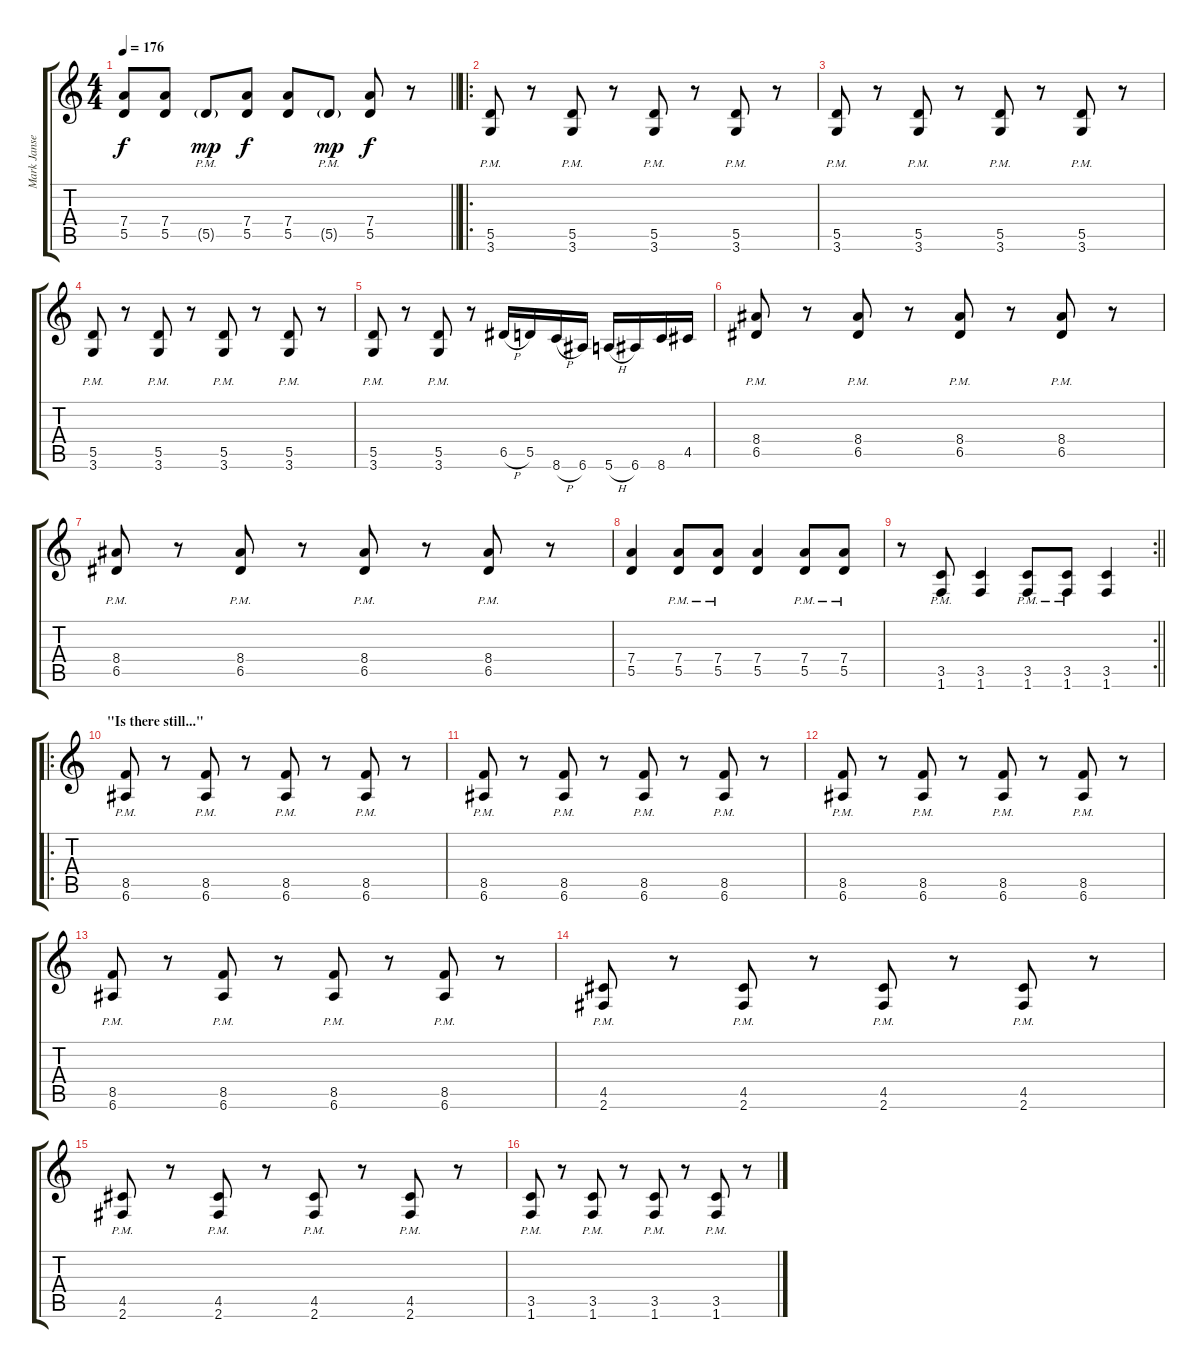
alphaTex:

\track ("Mark Jansen" "Mark Janse") {instrument distortionguitar}
\staff {score tabs}
\tuning (E4 B3 G3 D3 A2 E2) {hide}
\ts (4 4)
\tempo 176
\clef g2
\barLineRight lightlight
\ks c
(7.4 5.5).8{dy f} (7.4 5.5).8 5.5{g pm}.8{dy mp} (7.4 5.5).8{dy f} (7.4 5.5).8 5.5{g pm}.8{dy mp} (7.4 5.5).8{dy f} r.8 |
\ro
\section ("" "")
(5.5{pm} 3.6{pm}).8 r.8 (5.5{pm} 3.6{pm}).8 r.8 (5.5{pm} 3.6{pm}).8 r.8 (5.5{pm} 3.6{pm}).8 r.8 |
(5.5{pm} 3.6{pm}).8 r.8 (5.5{pm} 3.6{pm}).8 r.8 (5.5{pm} 3.6{pm}).8 r.8 (5.5{pm} 3.6{pm}).8 r.8 |
(5.5{pm} 3.6{pm}).8 r.8 (5.5{pm} 3.6{pm}).8 r.8 (5.5{pm} 3.6{pm}).8 r.8 (5.5{pm} 3.6{pm}).8 r.8 |
(5.5{pm} 3.6{pm}).8 r.8 (5.5{pm} 3.6{pm}).8 r.8 6.5{h}.16 5.5.16 8.6{h}.16 6.6.16 5.6{h}.16 6.6.16 8.6.16 4.5.16 |
(8.4{pm} 6.5{pm}).8 r.8 (8.4{pm} 6.5{pm}).8 r.8 (8.4{pm} 6.5{pm}).8 r.8 (8.4{pm} 6.5{pm}).8 r.8 |
(8.4{pm} 6.5{pm}).8 r.8 (8.4{pm} 6.5{pm}).8 r.8 (8.4{pm} 6.5{pm}).8 r.8 (8.4{pm} 6.5{pm}).8 r.8 |
(7.4 5.5).4 (7.4{pm} 5.5{pm}).8 (7.4{pm} 5.5{pm}).8 (7.4 5.5).4 (7.4{pm} 5.5{pm}).8 (7.4{pm} 5.5{pm}).8 |
\rc 2
\barLineRight lightlight
r.8 (3.5{pm} 1.6{pm}).8 (3.5 1.6).4 (3.5{pm} 1.6{pm}).8 (3.5{pm} 1.6{pm}).8 (3.5 1.6).4 |
\ro
\section ("" "\"Is there still...\"")
(8.5{pm} 6.6{pm}).8 r.8 (8.5{pm} 6.6{pm}).8 r.8 (8.5{pm} 6.6{pm}).8 r.8 (8.5{pm} 6.6{pm}).8 r.8 |
(8.5{pm} 6.6{pm}).8 r.8 (8.5{pm} 6.6{pm}).8 r.8 (8.5{pm} 6.6{pm}).8 r.8 (8.5{pm} 6.6{pm}).8 r.8 |
(8.5{pm} 6.6{pm}).8 r.8 (8.5{pm} 6.6{pm}).8 r.8 (8.5{pm} 6.6{pm}).8 r.8 (8.5{pm} 6.6{pm}).8 r.8 |
(8.5{pm} 6.6{pm}).8 r.8 (8.5{pm} 6.6{pm}).8 r.8 (8.5{pm} 6.6{pm}).8 r.8 (8.5{pm} 6.6{pm}).8 r.8 |
(4.5{pm} 2.6{pm}).8 r.8 (4.5{pm} 2.6{pm}).8 r.8 (4.5{pm} 2.6{pm}).8 r.8 (4.5{pm} 2.6{pm}).8 r.8 |
(4.5{pm} 2.6{pm}).8 r.8 (4.5{pm} 2.6{pm}).8 r.8 (4.5{pm} 2.6{pm}).8 r.8 (4.5{pm} 2.6{pm}).8 r.8 |
(3.5{pm} 1.6{pm}).8 r.8 (3.5{pm} 1.6{pm}).8 r.8 (3.5{pm} 1.6{pm}).8 r.8 (3.5{pm} 1.6{pm}).8 r.8
